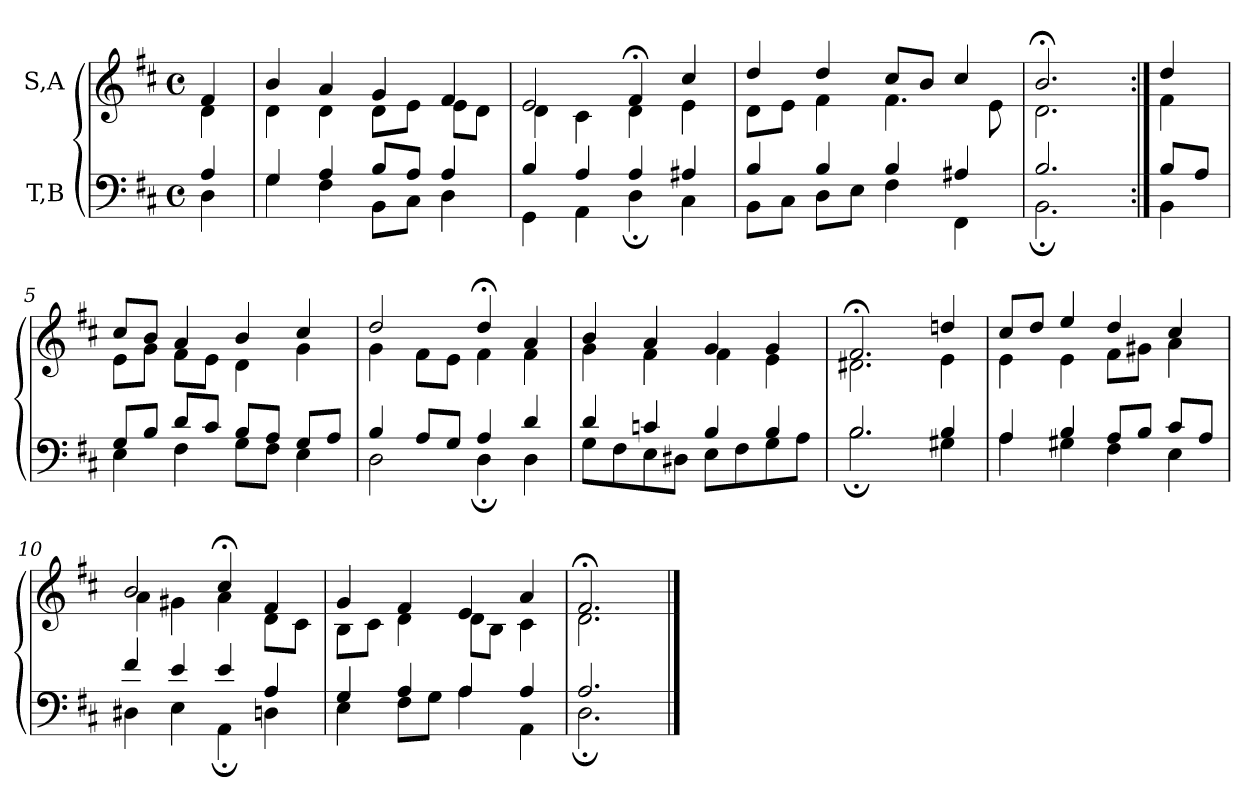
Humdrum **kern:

**kern	**kern
*part2	*part1
*staff2	*staff1
*I"T,B	*I"S,A
*clefF4	*clefG2
*k[f#c#]	*k[f#c#]
*M4/4	*M4/4
*met(c)	*met(c)
=	=
*^	*^
4A	4D	4f#	4d
=1	=1	=1	=1
4G	4G	4b	4d
4A	4F#	4a	4d
8BL	8BBL	4g	8dL
8AJ	8C#J	.	8eJ
4A	4D	4f#	8eL
.	.	.	8dJ
=2	=2	=2	=2
4B	4GG	2e	4d
4A	4AA	.	4c#
4A	4D;	4f#;<	4d
4A#X	4C#	4cc#	4e
=3	=3	=3	=3
4B	8BBL	4dd	8dL
.	8C#J	.	8eJ
4B	8DL	4dd	4f#
.	8EJ	.	.
4B	4F#	8cc#L	4.f#
.	.	8bJ	.
4A#X	4FF#	4cc#	.
.	.	.	8e
=4a	=4a	=4a	=4a
2.B	2.BB;	2.b;<	2.d
=4b:|!	=4b:|!	=4b:|!	=4b:|!
8BL	4BB	4dd	4f#
8AJ	.	.	.
=5	=5	=5	=5
8GL	4E	8cc#L	8eL
8BJ	.	8bJ	8gJ
8dL	4F#	4a	8f#L
8c#J	.	.	8eJ
8BL	8GL	4b	4d
8AJ	8F#J	.	.
8GL	4E	4cc#	4g
8AJ	.	.	.
=6	=6	=6	=6
4B	2D	2dd	4g
8AL	.	.	8f#L
8GJ	.	.	8eJ
4A	4D;	4dd;<	4f#
4d	4D	4a	4f#
=7	=7	=7	=7
4d	8GL	4b	4g
.	8F#	.	.
4cn	8E	4a	4f#
.	8D#XJ	.	.
4B	8EL	4g	4f#
.	8F#	.	.
4B	8G	4g	4e
.	8AJ	.	.
=8	=8	=8	=8
2.B	2.B;	2.f#;<	2.d#X
4B	4G#X	4ddn	4e
=9	=9	=9	=9
4A	4A	8cc#L	4e
.	.	8ddJ	.
4B	4G#X	4ee	4e
8AL	4F#	4dd	8f#L
8BJ	.	.	8g#XJ
8c#L	4E	4cc#	4a
8AJ	.	.	.
=10	=10	=10	=10
4f#	4D#X	2b	4a
4e	4E	.	4g#X
4e	4AA;	4cc#;<	4a
4A	4Dn	4f#	8dL
.	.	.	8c#J
=11	=11	=11	=11
4G	4E	4g	8BL
.	.	.	8c#J
4A	8F#L	4f#	4d
.	8GJ	.	.
4A	4A	4e	8dL
.	.	.	8BJ
4A	4AA	4a	4c#
=12	=12	=12	=12
2.A	2.D;	2.f#;<	2.d
*v	*v	*	*
*	*v	*v
==	==
*-	*-
